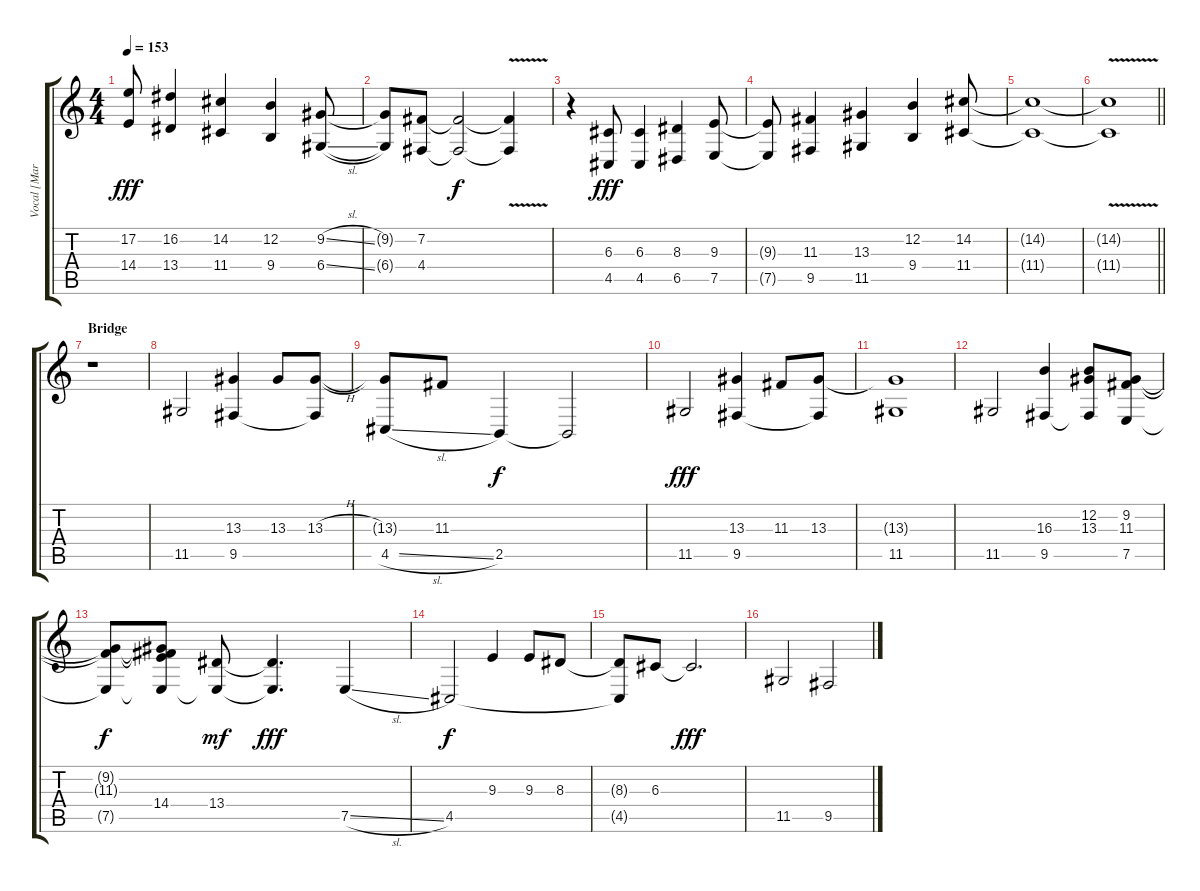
\track ("Vocal [Mark]" "Vocal [Mar") {instrument fx4atmosphere}
\staff {score tabs}
\tuning (E4 B3 G3 D3 A2 E2) {hide}
\ts (4 4)
\tempo 153
\clef g2
\ks c
(17.2{t} 14.4{t}).8{dy fff} (16.2 13.4).4 (14.2 11.4).4 (12.2 9.4).4 (9.2{sl} 6.4{sl}).8 |
(9.2{t} 6.4{t}).8 (7.2 4.4).8 (7.2{t} 4.4{t}).2{dy f} (7.2{v t} 4.4{v t}).4 |
r.4 (6.3 4.5).8{dy fff} (6.3 4.5).4 (8.3 6.5).4 (9.3 7.5).8 |
(9.3{t} 7.5{t}).8 (11.3 9.5).4 (13.3 11.5).4 (12.2 9.4).4 (14.2 11.4).8 |
(14.2{t} 11.4{t}).1 |
\barLineRight lightlight
(14.2{v t} 11.4{v t}).1 |
\section ("" "Bridge")
r.1 |
11.5.2 (13.3 9.5).4 13.3.8 (13.3{h} 9.5{t}).8 |
(13.3{t} 4.5{sl}).8 11.3.8 2.5.4{dy f} 2.5{t}.2 |
11.5.2{dy fff} (13.3 9.5).4 11.3.8 (13.3 9.5{t}).8 |
(13.3{t} 11.5).1 |
11.5.2 (16.3 9.5).4 (12.2 13.3 9.5{t}).8 (9.2 11.3 7.5).8 |
(9.2{t} 11.3{t} 7.5{t}).8{dy f} (9.2{t} 11.3{t} 14.4 7.5{t}).8 (13.4 7.5{t}).8{dy mf} (13.4{t} 7.5{t}).4{d dy fff} 7.5{sl}.4 |
4.5.2{dy f} 9.3.4 9.3.8 8.3.8 |
(8.3{t} 4.5{t}).8 6.3.8 6.3{t}.2{d dy fff} |
11.5.2 9.5.2
